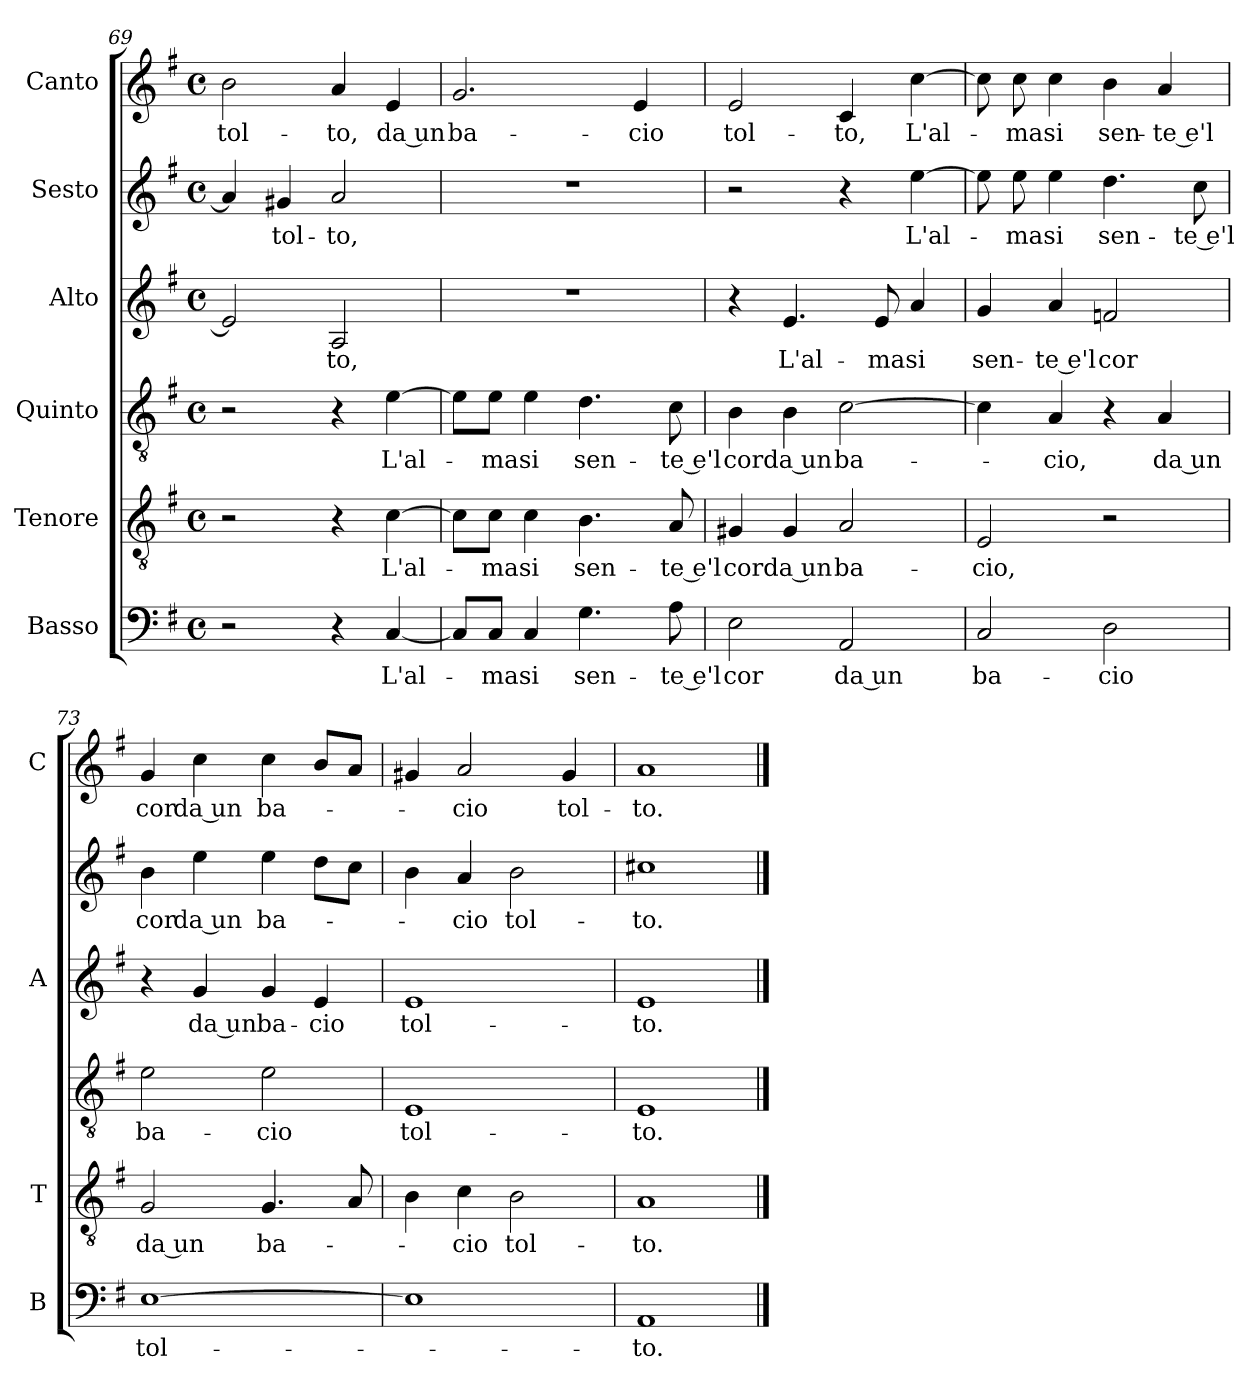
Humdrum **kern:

**kern	**text	**kern	**text	**kern	**text	**kern	**text	**kern	**text	**kern	**text
*part6	*part6	*part5	*part5	*part4	*part4	*part3	*part3	*part2	*part2	*part1	*part1
*staff6	*staff6	*staff5	*staff5	*staff4	*staff4	*staff3	*staff3	*staff2	*staff2	*staff1	*staff1
*I"Basso	*	*I"Tenore	*	*I"Quinto	*	*I"Alto	*	*I"Sesto	*	*I"Canto	*
*I'B	*	*I'T	*	*	*	*I'A	*	*	*	*I'C	*
!!LO:LB:g=z
*clefF4	*	*clefGv2	*	*clefGv2	*	*clefG2	*	*clefG2	*	*clefG2	*
*k[f#]	*	*k[f#]	*	*k[f#]	*	*k[f#]	*	*k[f#]	*	*k[f#]	*
*G:	*	*G:	*	*G:	*	*G:	*	*G:	*	*G:	*
*M4/4	*	*M4/4	*	*M4/4	*	*M4/4	*	*M4/4	*	*M4/4	*
*met(c)	*	*met(c)	*	*met(c)	*	*met(c)	*	*met(c)	*	*met(c)	*
=69	=69	=69	=69	=69	=69	=69	=69	=69	=69	=69	=69
!	!	!	!	!	!	!	!	!	!	!	!LO:LY:b
2r	.	2r	.	2r	.	2e/]	.	4a/]	.	2b\	tol-
!	!	!	!	!	!	!	!	!	!LO:LY:b	!	!
.	.	.	.	.	.	.	.	4g#X/	tol-	.	.
!	!	!	!	!	!	!	!LO:LY:b	!	!LO:LY:b	!	!LO:LY:b
4r	.	4r	.	4r	.	2A/	-to,	2a/	-to,	4a/	-to,
!	!LO:LY:b	!	!LO:LY:b	!	!LO:LY:b	!	!	!	!	!	!LO:LY:b
[4C/	L'al-	[4c\	L'al-	[4e\	L'al-	.	.	.	.	4e/	da un
=70	=70	=70	=70	=70	=70	=70	=70	=70	=70	=70	=70
!	!	!	!	!	!	!	!	!	!	!	!LO:LY:b
8C/L]	.	8c\L]	.	8e\L]	.	1r	.	1r	.	2.g/	ba-
!	!LO:LY:b	!	!LO:LY:b	!	!LO:LY:b	!	!	!	!	!	!
8C/J	-ma	8c\J	-ma	8e\J	-ma	.	.	.	.	.	.
!	!LO:LY:b	!	!LO:LY:b	!	!LO:LY:b	!	!	!	!	!	!
4C/	si	4c\	si	4e\	si	.	.	.	.	.	.
!	!LO:LY:b	!	!LO:LY:b	!	!LO:LY:b	!	!	!	!	!	!
4.G\	sen-	4.B\	sen-	4.d\	sen-	.	.	.	.	.	.
!	!	!	!	!	!	!	!	!	!	!	!LO:LY:b
.	.	.	.	.	.	.	.	.	.	4e/	-cio
!	!LO:LY:b	!	!LO:LY:b	!	!LO:LY:b	!	!	!	!	!	!
8A\	-te e'l	8A/	-te e'l	8c\	-te e'l	.	.	.	.	.	.
=71	=71	=71	=71	=71	=71	=71	=71	=71	=71	=71	=71
!	!LO:LY:b	!	!LO:LY:b	!	!LO:LY:b	!	!	!	!	!	!LO:LY:b
2E\	cor	4G#X/	cor	4B\	cor	4r	.	2r	.	2e/	tol-
!	!	!	!LO:LY:b	!	!LO:LY:b	!	!LO:LY:b	!	!	!	!
.	.	4G#/	da un	4B\	da un	4.e/	L'al-	.	.	.	.
!	!LO:LY:b	!	!LO:LY:b	!	!LO:LY:b	!	!	!	!	!	!LO:LY:b
2AA/	da un	2A/	ba-	[2c\	ba-	.	.	4r	.	4c/	-to,
!	!	!	!	!	!	!	!LO:LY:b	!	!	!	!
.	.	.	.	.	.	8e/	-ma	.	.	.	.
!	!	!	!	!	!	!	!LO:LY:b	!	!LO:LY:b	!	!LO:LY:b
.	.	.	.	.	.	4a/	si	[4ee\	L'al-	[4cc\	L'al-
=72	=72	=72	=72	=72	=72	=72	=72	=72	=72	=72	=72
!	!LO:LY:b	!	!LO:LY:b	!	!	!	!LO:LY:b	!	!	!	!
2C/	ba-	2E/	-cio,	4c\]	.	4g/	sen-	8ee\]	.	8cc\]	.
!	!	!	!	!	!	!	!	!	!LO:LY:b	!	!LO:LY:b
.	.	.	.	.	.	.	.	8ee\	-ma	8cc\	-ma
!	!	!	!	!	!LO:LY:b	!	!LO:LY:b	!	!LO:LY:b	!	!LO:LY:b
.	.	.	.	4A/	-cio,	4a/	-te e'l	4ee\	si	4cc\	si
!	!LO:LY:b	!	!	!	!	!	!LO:LY:b	!	!LO:LY:b	!	!LO:LY:b
2D\	-cio	2r	.	4r	.	2fn/	cor	4.dd\	sen-	4b\	sen-
!	!	!	!	!	!LO:LY:b	!	!	!	!	!	!LO:LY:b
.	.	.	.	4A/	da un	.	.	.	.	4a/	-te e'l
!	!	!	!	!	!	!	!	!	!LO:LY:b	!	!
.	.	.	.	.	.	.	.	8cc\	-te e'l	.	.
=73	=73	=73	=73	=73	=73	=73	=73	=73	=73	=73	=73
!	!LO:LY:b	!	!LO:LY:b	!	!LO:LY:b	!	!	!	!LO:LY:b	!	!LO:LY:b
[1E	tol-	2G/	da un	2e\	ba-	4r	.	4b\	cor	4g/	cor
!	!	!	!	!	!	!	!LO:LY:b	!	!LO:LY:b	!	!LO:LY:b
.	.	.	.	.	.	4g/	da un	4ee\	da un	4cc\	da un
!	!	!	!LO:LY:b	!	!LO:LY:b	!	!LO:LY:b	!	!LO:LY:b	!	!LO:LY:b
.	.	4.G/	ba-	2e\	-cio	4g/	ba-	4ee\	ba-	4cc\	ba-
!	!	!	!	!	!	!	!LO:LY:b	!	!	!	!
.	.	.	.	.	.	4e/	-cio	8dd\L	.	8b/L	.
.	.	8A/	.	.	.	.	.	8cc\J	.	8a/J	.
=74	=74	=74	=74	=74	=74	=74	=74	=74	=74	=74	=74
!	!	!	!	!	!LO:LY:b	!	!LO:LY:b	!	!	!	!
1E]	.	4B\	.	1E	tol-	1e	tol-	4b\	.	4g#X/	.
!	!	!	!LO:LY:b	!	!	!	!	!	!LO:LY:b	!	!LO:LY:b
.	.	4c\	-cio	.	.	.	.	4a/	-cio	2a/	-cio
!	!	!	!LO:LY:b	!	!	!	!	!	!LO:LY:b	!	!
.	.	2B\	tol-	.	.	.	.	2b\	tol-	.	.
!	!	!	!	!	!	!	!	!	!	!	!LO:LY:b
.	.	.	.	.	.	.	.	.	.	4g#/	tol-
=75	=75	=75	=75	=75	=75	=75	=75	=75	=75	=75	=75
!	!LO:LY:b	!	!LO:LY:b	!	!LO:LY:b	!	!LO:LY:b	!	!LO:LY:b	!	!LO:LY:b
1AA	-to.	1A	-to.	1E	-to.	1e	-to.	1cc#X	-to.	1a	-to.
==	==	==	==	==	==	==	==	==	==	==	==
*-	*-	*-	*-	*-	*-	*-	*-	*-	*-	*-	*-
